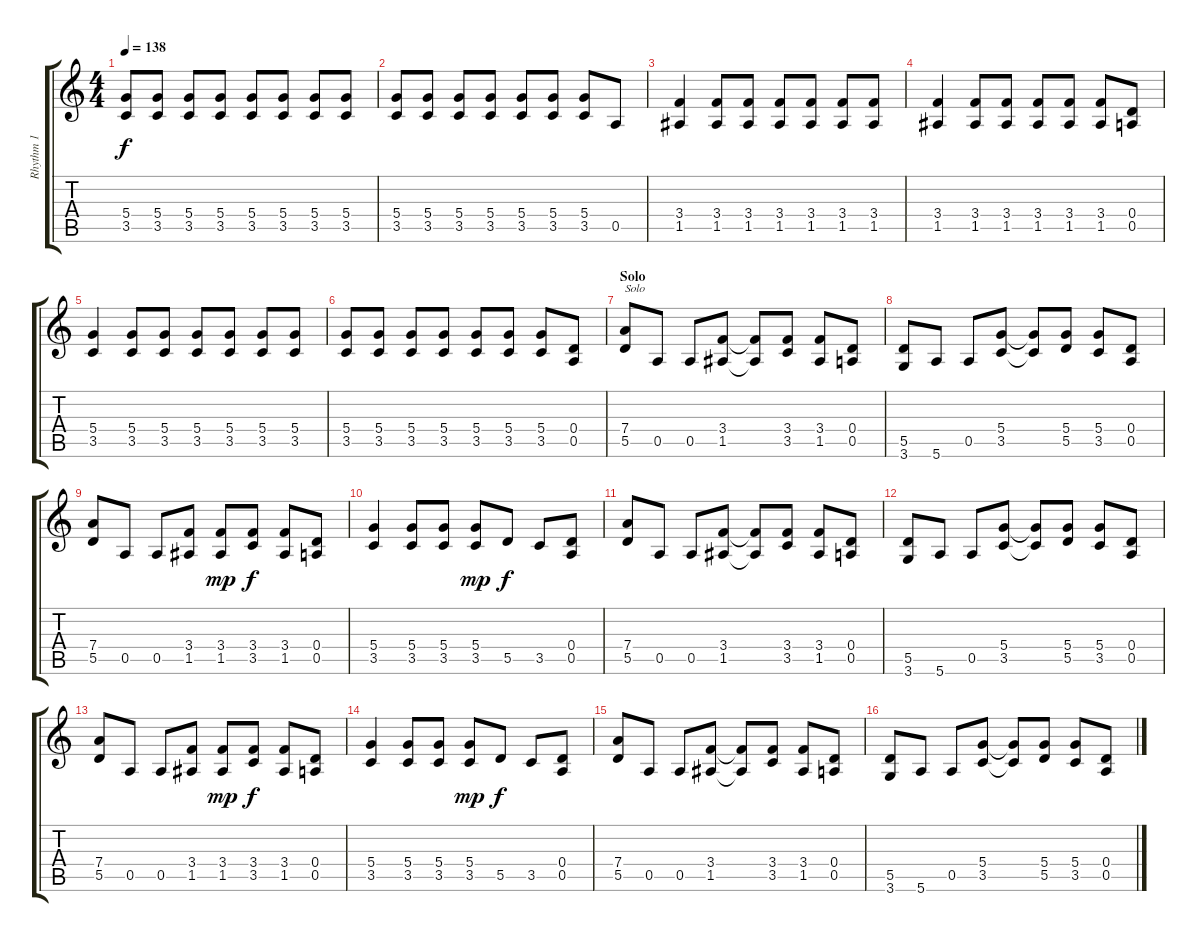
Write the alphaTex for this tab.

\track ("Rhythm 1" "Rhythm 1") {instrument electricguitarmuted}
\staff {score tabs}
\tuning (E4 B3 G3 D3 A2 E2) {hide}
\ts (4 4)
\tempo 138
\clef g2
\ks c
(5.4 3.5).8{dy f} (5.4 3.5).8 (5.4 3.5).8 (5.4 3.5).8 (5.4 3.5).8 (5.4 3.5).8 (5.4 3.5).8 (5.4 3.5).8 |
(5.4 3.5).8 (5.4 3.5).8 (5.4 3.5).8 (5.4 3.5).8 (5.4 3.5).8 (5.4 3.5).8 (5.4 3.5).8 0.5.8 |
(3.4 1.5).4 (3.4 1.5).8 (3.4 1.5).8 (3.4 1.5).8 (3.4 1.5).8 (3.4 1.5).8 (3.4 1.5).8 |
(3.4 1.5).4 (3.4 1.5).8 (3.4 1.5).8 (3.4 1.5).8 (3.4 1.5).8 (3.4 1.5).8 (0.4 0.5).8 |
(5.4 3.5).4 (5.4 3.5).8 (5.4 3.5).8 (5.4 3.5).8 (5.4 3.5).8 (5.4 3.5).8 (5.4 3.5).8 |
(5.4 3.5).8 (5.4 3.5).8 (5.4 3.5).8 (5.4 3.5).8 (5.4 3.5).8 (5.4 3.5).8 (5.4 3.5).8 (0.4 0.5).8 |
\section ("" "Solo")
(7.4 5.5).8{txt "Solo"} 0.5.8 0.5.8 (3.4 1.5).8 (3.4{t} 1.5{t}).8 (3.4 3.5).8 (3.4 1.5).8 (0.4 0.5).8 |
(5.5 3.6).8 5.6.8 0.5.8 (5.4 3.5).8 (5.4{t} 3.5{t}).8 (5.4 5.5).8 (5.4 3.5).8 (0.4 0.5).8 |
(7.4 5.5).8 0.5.8 0.5.8 (3.4 1.5).8 (3.4 1.5).8{dy mp} (3.4 3.5).8{dy f} (3.4 1.5).8 (0.4 0.5).8 |
(5.4 3.5).4 (5.4 3.5).8 (5.4 3.5).8 (5.4 3.5).8{dy mp} 5.5.8{dy f} 3.5.8 (0.4 0.5).8 |
(7.4 5.5).8 0.5.8 0.5.8 (3.4 1.5).8 (3.4{t} 1.5{t}).8 (3.4 3.5).8 (3.4 1.5).8 (0.4 0.5).8 |
(5.5 3.6).8 5.6.8 0.5.8 (5.4 3.5).8 (5.4{t} 3.5{t}).8 (5.4 5.5).8 (5.4 3.5).8 (0.4 0.5).8 |
(7.4 5.5).8 0.5.8 0.5.8 (3.4 1.5).8 (3.4 1.5).8{dy mp} (3.4 3.5).8{dy f} (3.4 1.5).8 (0.4 0.5).8 |
(5.4 3.5).4 (5.4 3.5).8 (5.4 3.5).8 (5.4 3.5).8{dy mp} 5.5.8{dy f} 3.5.8 (0.4 0.5).8 |
(7.4 5.5).8 0.5.8 0.5.8 (3.4 1.5).8 (3.4{t} 1.5{t}).8 (3.4 3.5).8 (3.4 1.5).8 (0.4 0.5).8 |
(5.5 3.6).8 5.6.8 0.5.8 (5.4 3.5).8 (5.4{t} 3.5{t}).8 (5.4 5.5).8 (5.4 3.5).8 (0.4 0.5).8
